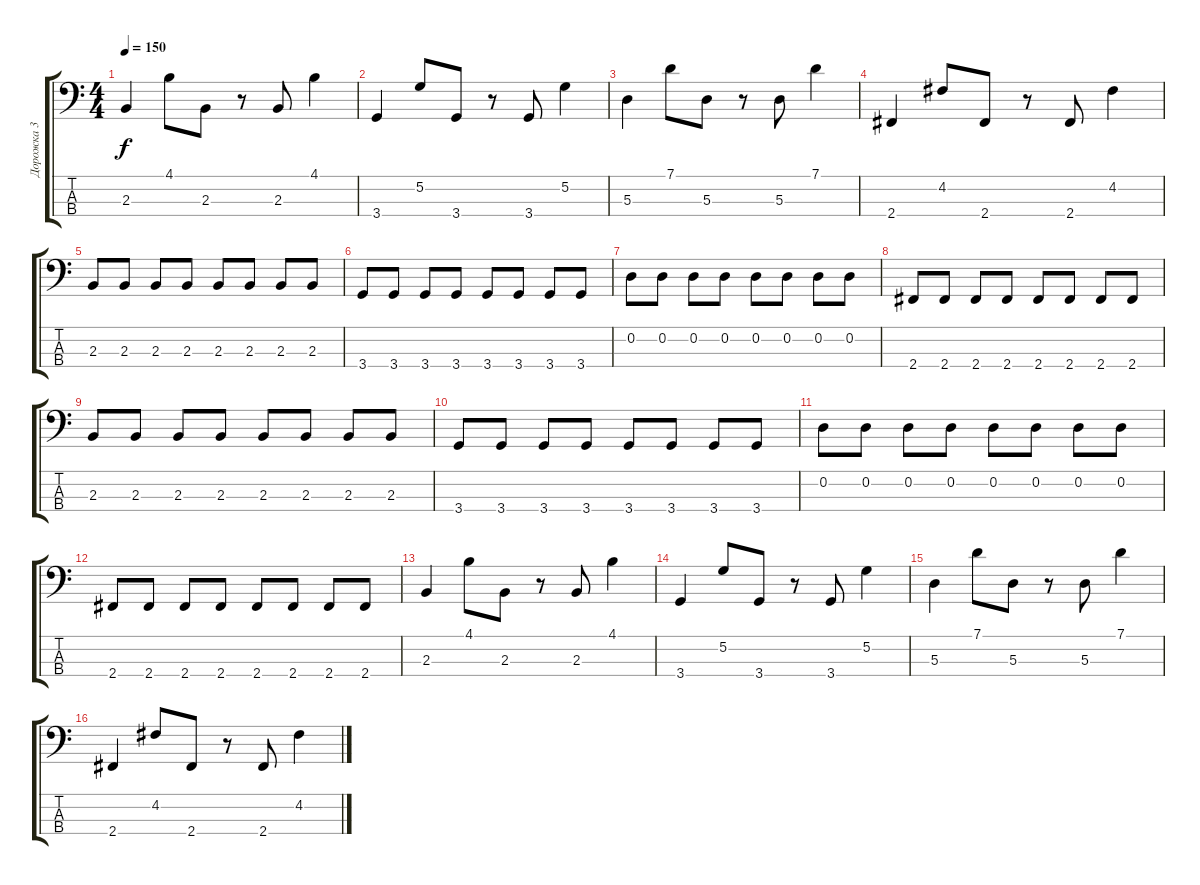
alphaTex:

\track ("Дорожка 3" "Дорожка 3") {instrument electricbassfinger}
\staff {score tabs}
\tuning (G2 D2 A1 E1) {hide}
\ts (4 4)
\tempo 150
\clef f4
\ks c
2.3.4{dy f} 4.1.8 2.3.8 r.8 2.3.8 4.1.4 |
3.4.4 5.2.8 3.4.8 r.8 3.4.8 5.2.4 |
5.3.4 7.1.8 5.3.8 r.8 5.3.8 7.1.4 |
2.4.4 4.2.8 2.4.8 r.8 2.4.8 4.2.4 |
2.3.8 2.3.8 2.3.8 2.3.8 2.3.8 2.3.8 2.3.8 2.3.8 |
3.4.8 3.4.8 3.4.8 3.4.8 3.4.8 3.4.8 3.4.8 3.4.8 |
0.2.8 0.2.8 0.2.8 0.2.8 0.2.8 0.2.8 0.2.8 0.2.8 |
2.4.8 2.4.8 2.4.8 2.4.8 2.4.8 2.4.8 2.4.8 2.4.8 |
2.3.8 2.3.8 2.3.8 2.3.8 2.3.8 2.3.8 2.3.8 2.3.8 |
3.4.8 3.4.8 3.4.8 3.4.8 3.4.8 3.4.8 3.4.8 3.4.8 |
0.2.8 0.2.8 0.2.8 0.2.8 0.2.8 0.2.8 0.2.8 0.2.8 |
2.4.8 2.4.8 2.4.8 2.4.8 2.4.8 2.4.8 2.4.8 2.4.8 |
2.3.4 4.1.8 2.3.8 r.8 2.3.8 4.1.4 |
3.4.4 5.2.8 3.4.8 r.8 3.4.8 5.2.4 |
5.3.4 7.1.8 5.3.8 r.8 5.3.8 7.1.4 |
2.4.4 4.2.8 2.4.8 r.8 2.4.8 4.2.4
